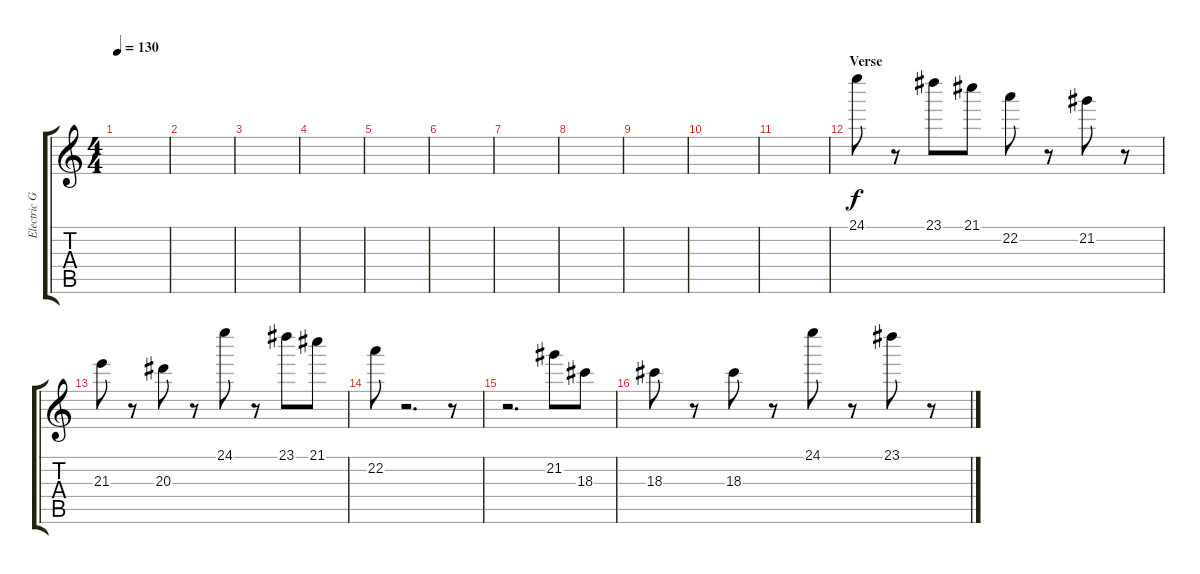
\track ("Electric Guitar" "Electric G") {instrument electricguitarjazz}
\staff {score tabs}
\tuning (E4 B3 G3 D3 A2 E2) {hide}
\ts (4 4)
\tempo 130
\clef g2
\ks c
|
|
|
|
|
|
|
|
|
|
|
\section ("" "Verse")
24.1.8 r.8 23.1.8 21.1.8 22.2.8 r.8 21.2.8 r.8 |
21.3.8 r.8 20.3.8 r.8 24.1.8 r.8 23.1.8 21.1.8 |
22.2.8 r.2{d} r.8 |
r.2{d} 21.2.8 18.3.8 |
18.3.8 r.8 18.3.8 r.8 24.1.8 r.8 23.1.8 r.8
